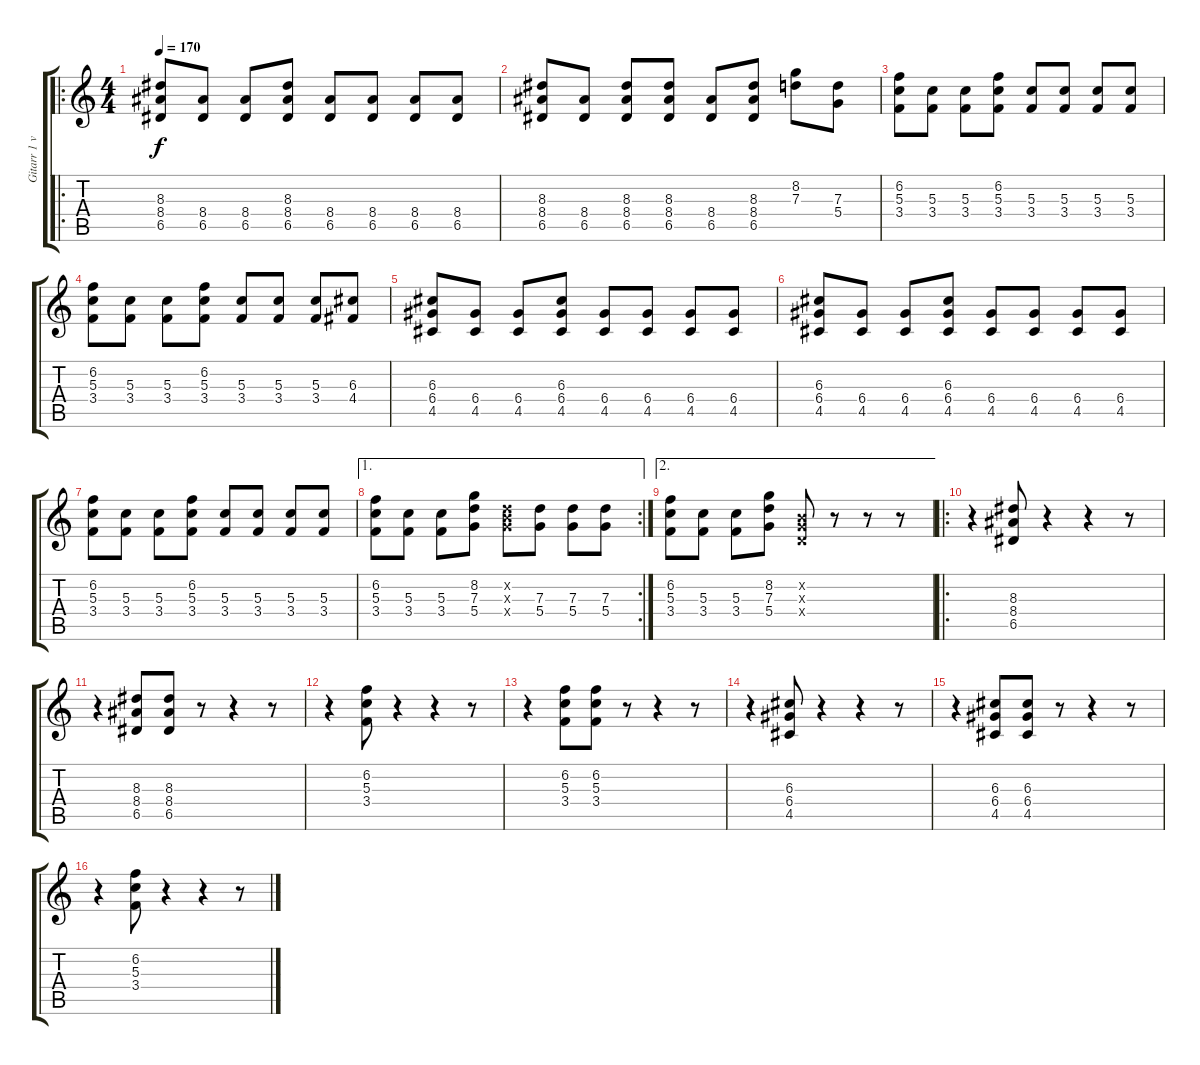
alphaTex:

\track ("Gitarr 1 vänster" "Gitarr 1 v") {instrument distortionguitar}
\staff {score tabs}
\tuning (E4 B3 G3 D3 A2 E2) {hide}
\ro
\ts (4 4)
\tempo 170
\clef g2
\ks c
(8.3 8.4 6.5).8{dy f} (8.4 6.5).8 (8.4 6.5).8 (8.3 8.4 6.5).8 (8.4 6.5).8 (8.4 6.5).8 (8.4 6.5).8 (8.4 6.5).8 |
(8.3 8.4 6.5).8 (8.4 6.5).8 (8.3 8.4 6.5).8 (8.3 8.4 6.5).8 (8.4 6.5).8 (8.3 8.4 6.5).8 (8.2 7.3).8 (7.3 5.4).8 |
(6.2 5.3 3.4).8 (5.3 3.4).8 (5.3 3.4).8 (6.2 5.3 3.4).8 (5.3 3.4).8 (5.3 3.4).8 (5.3 3.4).8 (5.3 3.4).8 |
(6.2 5.3 3.4).8 (5.3 3.4).8 (5.3 3.4).8 (6.2 5.3 3.4).8 (5.3 3.4).8 (5.3 3.4).8 (5.3 3.4).8 (6.3 4.4).8 |
(6.3 6.4 4.5).8 (6.4 4.5).8 (6.4 4.5).8 (6.3 6.4 4.5).8 (6.4 4.5).8 (6.4 4.5).8 (6.4 4.5).8 (6.4 4.5).8 |
(6.3 6.4 4.5).8 (6.4 4.5).8 (6.4 4.5).8 (6.3 6.4 4.5).8 (6.4 4.5).8 (6.4 4.5).8 (6.4 4.5).8 (6.4 4.5).8 |
(6.2 5.3 3.4).8 (5.3 3.4).8 (5.3 3.4).8 (6.2 5.3 3.4).8 (5.3 3.4).8 (5.3 3.4).8 (5.3 3.4).8 (5.3 3.4).8 |
\ae 1
\rc 2
(6.2 5.3 3.4).8 (5.3 3.4).8 (5.3 3.4).8 (8.2 7.3 5.4).8 (0.2{x} 7.3{x} 5.4{x}).8 (7.3 5.4).8 (7.3 5.4).8 (7.3 5.4).8 |
\ae 2
(6.2 5.3 3.4).8 (5.3 3.4).8 (5.3 3.4).8 (8.2 7.3 5.4).8 (0.2{x} 0.3{x} 0.4{x}).8 r.8 r.8 r.8 |
\ro
r.4{volume 8} (8.3 8.4 6.5).8 r.4 r.4 r.8 |
r.4 (8.3 8.4 6.5).8 (8.3 8.4 6.5).8 r.8 r.4 r.8 |
r.4 (6.2 5.3 3.4).8 r.4 r.4 r.8 |
r.4 (6.2 5.3 3.4).8 (6.2 5.3 3.4).8 r.8 r.4 r.8 |
r.4 (6.3 6.4 4.5).8 r.4 r.4 r.8 |
r.4 (6.3 6.4 4.5).8 (6.3 6.4 4.5).8 r.8 r.4 r.8 |
r.4 (6.2 5.3 3.4).8 r.4 r.4 r.8
